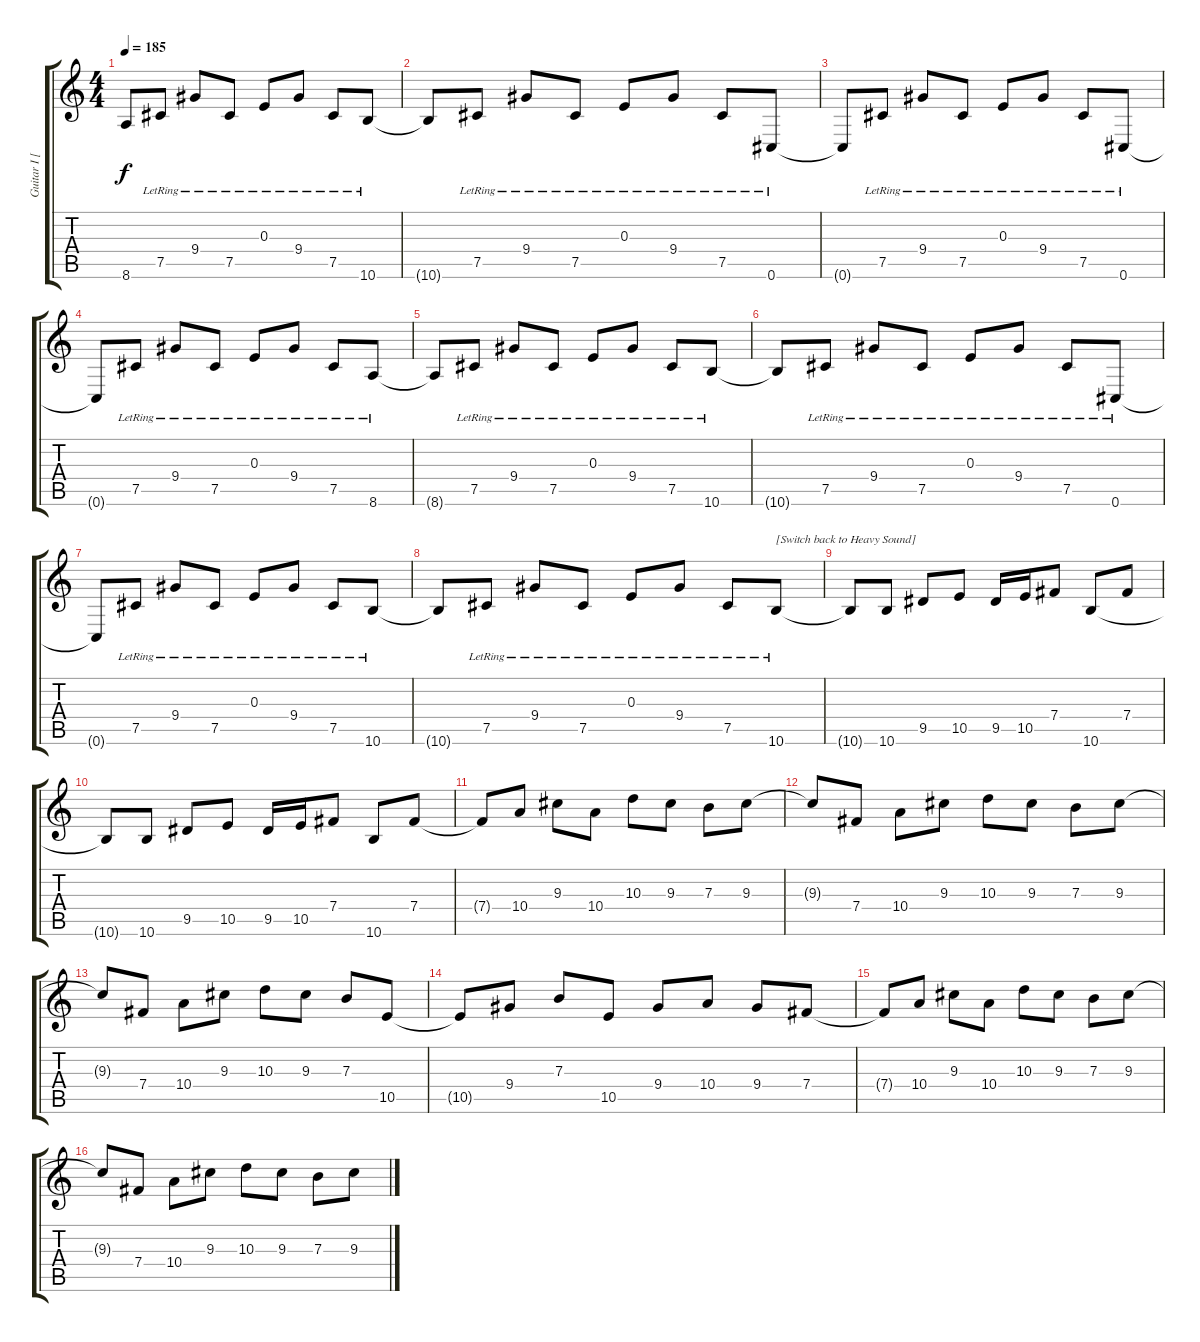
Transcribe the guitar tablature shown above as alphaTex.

\track ("Guitar I [Sundin]" "Guitar I [") {instrument distortionguitar}
\staff {score tabs}
\tuning (Db4 Ab3 E3 B2 Gb2 Db2) {hide}
\ts (4 4)
\tempo 185
\clef g2
\ks c
8.6{t}.8{dy f} 7.5{lr}.8 9.4{lr}.8 7.5{lr}.8 0.3{lr}.8 9.4{lr}.8 7.5{lr}.8 10.6{lr}.8 |
10.6{t}.8 7.5{lr}.8 9.4{lr}.8 7.5{lr}.8 0.3{lr}.8 9.4{lr}.8 7.5{lr}.8 0.6{lr}.8 |
0.6{t}.8{instrument electricguitarjazz} 7.5{lr}.8 9.4{lr}.8 7.5{lr}.8 0.3{lr}.8 9.4{lr}.8 7.5{lr}.8 0.6{lr}.8 |
0.6{t}.8 7.5{lr}.8 9.4{lr}.8 7.5{lr}.8 0.3{lr}.8 9.4{lr}.8 7.5{lr}.8 8.6{lr}.8 |
8.6{t}.8 7.5{lr}.8 9.4{lr}.8 7.5{lr}.8 0.3{lr}.8 9.4{lr}.8 7.5{lr}.8 10.6{lr}.8 |
10.6{t}.8 7.5{lr}.8 9.4{lr}.8 7.5{lr}.8 0.3{lr}.8 9.4{lr}.8 7.5{lr}.8 0.6{lr}.8 |
0.6{t}.8 7.5{lr}.8 9.4{lr}.8 7.5{lr}.8 0.3{lr}.8 9.4{lr}.8 7.5{lr}.8 10.6{lr}.8 |
10.6{t}.8 7.5{lr}.8 9.4{lr}.8 7.5{lr}.8 0.3{lr}.8 9.4{lr}.8 7.5{lr}.8 10.6{lr}.8{txt "[Switch back to Heavy Sound]" instrument distortionguitar} |
10.6{t}.8 10.6.8 9.5.8 10.5.8 9.5.16 10.5.16 7.4.8 10.6.8 7.4.8 |
10.6{t}.8 10.6.8 9.5.8 10.5.8 9.5.16 10.5.16 7.4.8 10.6.8 7.4.8 |
7.4{t}.8 10.4.8 9.3.8 10.4.8 10.3.8 9.3.8 7.3.8 9.3.8 |
9.3{t}.8 7.4.8 10.4.8 9.3.8 10.3.8 9.3.8 7.3.8 9.3.8 |
9.3{t}.8 7.4.8 10.4.8 9.3.8 10.3.8 9.3.8 7.3.8 10.5.8 |
10.5{t}.8 9.4.8 7.3.8 10.5.8 9.4.8 10.4.8 9.4.8 7.4.8 |
7.4{t}.8 10.4.8 9.3.8 10.4.8 10.3.8 9.3.8 7.3.8 9.3.8 |
9.3{t}.8 7.4.8 10.4.8 9.3.8 10.3.8 9.3.8 7.3.8 9.3.8
